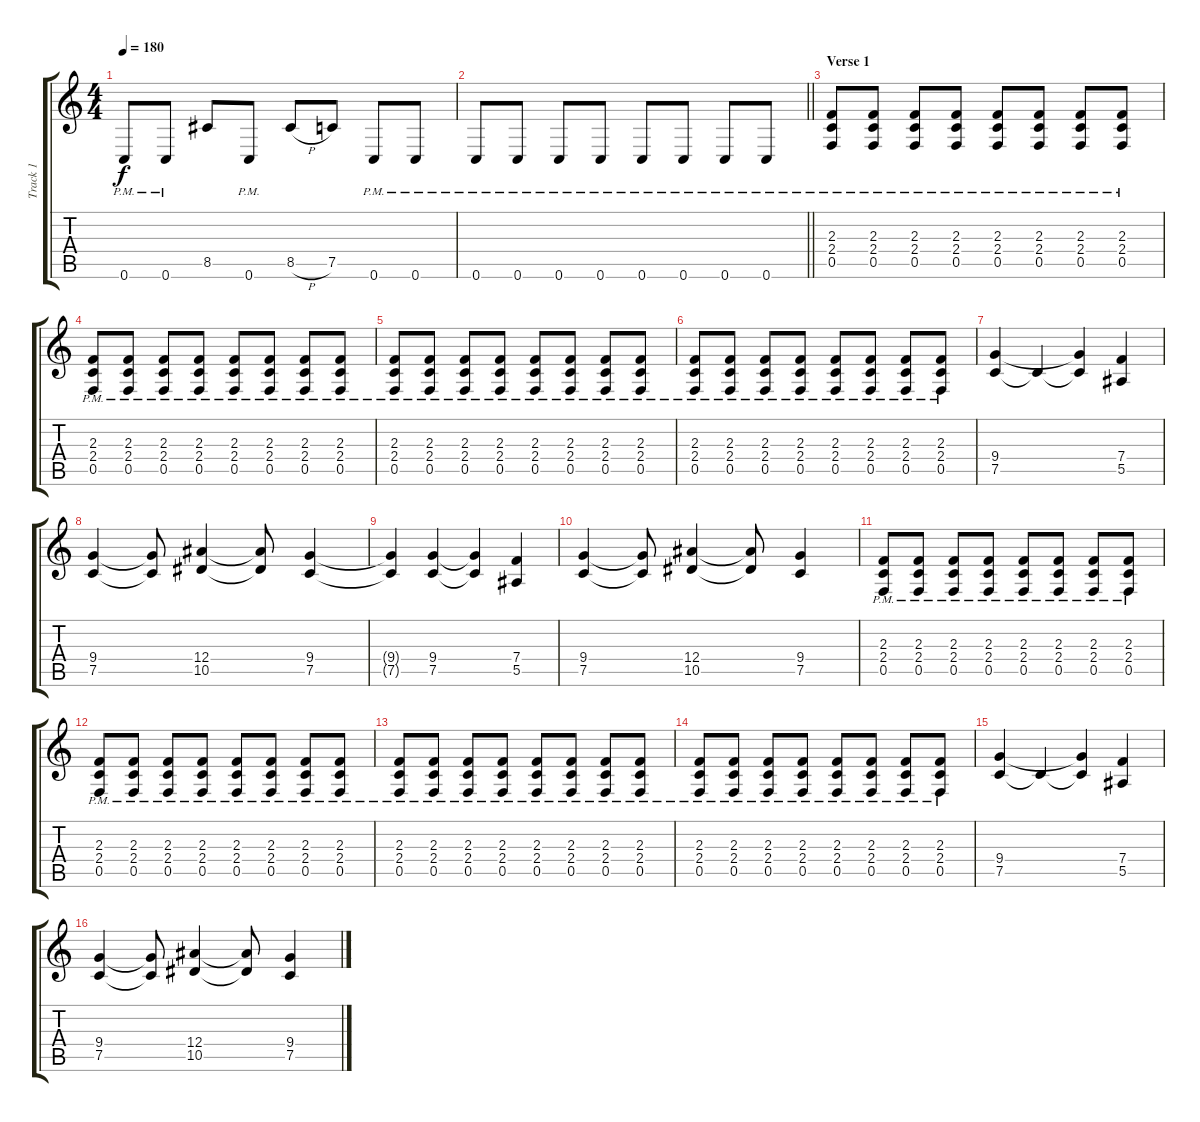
\track ("Track 1" "Track 1") {instrument distortionguitar}
\staff {score tabs}
\tuning (C4 G3 Eb3 Bb2 F2 C2) {hide}
\ts (4 4)
\tempo 180
\clef g2
\ks c
0.6{pm}.8{dy f} 0.6{pm}.8 8.5.8 0.6{pm}.8 8.5{h}.8 7.5.8 0.6{pm}.8 0.6{pm}.8 |
\barLineRight lightlight
0.6{pm}.8 0.6{pm}.8 0.6{pm}.8 0.6{pm}.8 0.6{pm}.8 0.6{pm}.8 0.6{pm}.8 0.6{pm}.8 |
\section ("" "Verse 1")
(2.3{pm} 2.4{pm} 0.5{pm}).8 (2.3{pm} 2.4{pm} 0.5{pm}).8 (2.3{pm} 2.4{pm} 0.5{pm}).8 (2.3{pm} 2.4{pm} 0.5{pm}).8 (2.3{pm} 2.4{pm} 0.5{pm}).8 (2.3{pm} 2.4{pm} 0.5{pm}).8 (2.3{pm} 2.4{pm} 0.5{pm}).8 (2.3{pm} 2.4{pm} 0.5{pm}).8 |
(2.3{pm} 2.4{pm} 0.5{pm}).8 (2.3{pm} 2.4{pm} 0.5{pm}).8 (2.3{pm} 2.4{pm} 0.5{pm}).8 (2.3{pm} 2.4{pm} 0.5{pm}).8 (2.3{pm} 2.4{pm} 0.5{pm}).8 (2.3{pm} 2.4{pm} 0.5{pm}).8 (2.3{pm} 2.4{pm} 0.5{pm}).8 (2.3{pm} 2.4{pm} 0.5{pm}).8 |
(2.3{pm} 2.4{pm} 0.5{pm}).8 (2.3{pm} 2.4{pm} 0.5{pm}).8 (2.3{pm} 2.4{pm} 0.5{pm}).8 (2.3{pm} 2.4{pm} 0.5{pm}).8 (2.3{pm} 2.4{pm} 0.5{pm}).8 (2.3{pm} 2.4{pm} 0.5{pm}).8 (2.3{pm} 2.4{pm} 0.5{pm}).8 (2.3{pm} 2.4{pm} 0.5{pm}).8 |
(2.3{pm} 2.4{pm} 0.5{pm}).8 (2.3{pm} 2.4{pm} 0.5{pm}).8 (2.3{pm} 2.4{pm} 0.5{pm}).8 (2.3{pm} 2.4{pm} 0.5{pm}).8 (2.3{pm} 2.4{pm} 0.5{pm}).8 (2.3{pm} 2.4{pm} 0.5{pm}).8 (2.3{pm} 2.4{pm} 0.5{pm}).8 (2.3{pm} 2.4{pm} 0.5{pm}).8 |
(9.4 7.5).4 7.5{t}.4 (9.4{t} 7.5{t}).4 (7.4 5.5).4 |
(9.4 7.5).4 (9.4{t} 7.5{t}).8 (12.4 10.5).4 (12.4{t} 10.5{t}).8 (9.4 7.5).4 |
(9.4{t} 7.5{t}).4 (9.4 7.5).4 (9.4{t} 7.5{t}).4 (7.4 5.5).4 |
(9.4 7.5).4 (9.4{t} 7.5{t}).8 (12.4 10.5).4 (12.4{t} 10.5{t}).8 (9.4 7.5).4 |
(2.3{pm} 2.4{pm} 0.5{pm}).8 (2.3{pm} 2.4{pm} 0.5{pm}).8 (2.3{pm} 2.4{pm} 0.5{pm}).8 (2.3{pm} 2.4{pm} 0.5{pm}).8 (2.3{pm} 2.4{pm} 0.5{pm}).8 (2.3{pm} 2.4{pm} 0.5{pm}).8 (2.3{pm} 2.4{pm} 0.5{pm}).8 (2.3{pm} 2.4{pm} 0.5{pm}).8 |
(2.3{pm} 2.4{pm} 0.5{pm}).8 (2.3{pm} 2.4{pm} 0.5{pm}).8 (2.3{pm} 2.4{pm} 0.5{pm}).8 (2.3{pm} 2.4{pm} 0.5{pm}).8 (2.3{pm} 2.4{pm} 0.5{pm}).8 (2.3{pm} 2.4{pm} 0.5{pm}).8 (2.3{pm} 2.4{pm} 0.5{pm}).8 (2.3{pm} 2.4{pm} 0.5{pm}).8 |
(2.3{pm} 2.4{pm} 0.5{pm}).8 (2.3{pm} 2.4{pm} 0.5{pm}).8 (2.3{pm} 2.4{pm} 0.5{pm}).8 (2.3{pm} 2.4{pm} 0.5{pm}).8 (2.3{pm} 2.4{pm} 0.5{pm}).8 (2.3{pm} 2.4{pm} 0.5{pm}).8 (2.3{pm} 2.4{pm} 0.5{pm}).8 (2.3{pm} 2.4{pm} 0.5{pm}).8 |
(2.3{pm} 2.4{pm} 0.5{pm}).8 (2.3{pm} 2.4{pm} 0.5{pm}).8 (2.3{pm} 2.4{pm} 0.5{pm}).8 (2.3{pm} 2.4{pm} 0.5{pm}).8 (2.3{pm} 2.4{pm} 0.5{pm}).8 (2.3{pm} 2.4{pm} 0.5{pm}).8 (2.3{pm} 2.4{pm} 0.5{pm}).8 (2.3{pm} 2.4{pm} 0.5{pm}).8 |
(9.4 7.5).4 7.5{t}.4 (9.4{t} 7.5{t}).4 (7.4 5.5).4 |
(9.4 7.5).4 (9.4{t} 7.5{t}).8 (12.4 10.5).4 (12.4{t} 10.5{t}).8 (9.4 7.5).4
